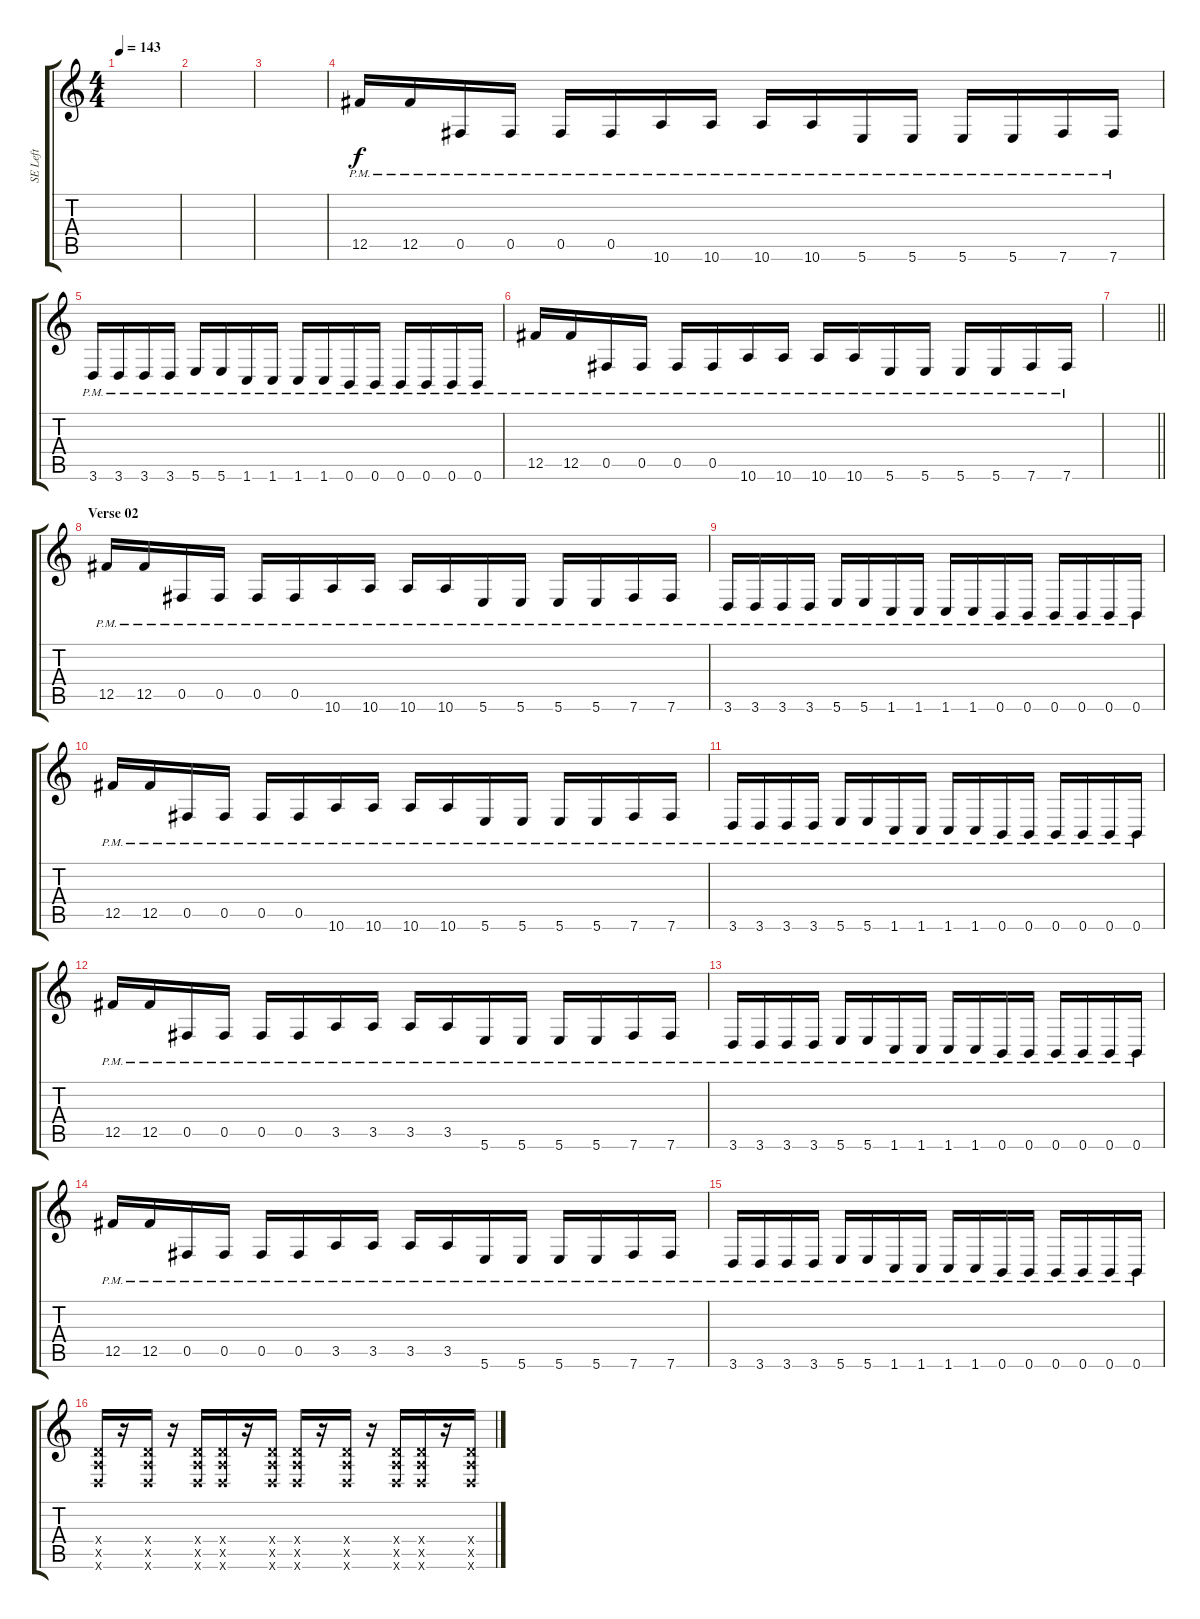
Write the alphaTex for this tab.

\track ("SE Left" "SE Left") {instrument distortionguitar}
\staff {score tabs}
\tuning (Db4 Ab3 E3 B2 Gb2 B1) {hide}
\ts (4 4)
\tempo 143
\clef g2
\ks c
|
|
|
12.5{pm}.16 12.5{pm}.16 0.5{pm}.16 0.5{pm}.16 0.5{pm}.16 0.5{pm}.16 10.6{pm}.16 10.6{pm}.16 10.6{pm}.16 10.6{pm}.16 5.6{pm}.16 5.6{pm}.16 5.6{pm}.16 5.6{pm}.16 7.6{pm}.16 7.6{pm}.16 |
3.6{pm}.16 3.6{pm}.16 3.6{pm}.16 3.6{pm}.16 5.6{pm}.16 5.6{pm}.16 1.6{pm}.16 1.6{pm}.16 1.6{pm}.16 1.6{pm}.16 0.6{pm}.16 0.6{pm}.16 0.6{pm}.16 0.6{pm}.16 0.6{pm}.16 0.6{pm}.16 |
12.5{pm}.16 12.5{pm}.16 0.5{pm}.16 0.5{pm}.16 0.5{pm}.16 0.5{pm}.16 10.6{pm}.16 10.6{pm}.16 10.6{pm}.16 10.6{pm}.16 5.6{pm}.16 5.6{pm}.16 5.6{pm}.16 5.6{pm}.16 7.6{pm}.16 7.6{pm}.16 |
\barLineRight lightlight
|
\section ("" "Verse 02")
12.5{pm}.16 12.5{pm}.16 0.5{pm}.16 0.5{pm}.16 0.5{pm}.16 0.5{pm}.16 10.6{pm}.16 10.6{pm}.16 10.6{pm}.16 10.6{pm}.16 5.6{pm}.16 5.6{pm}.16 5.6{pm}.16 5.6{pm}.16 7.6{pm}.16 7.6{pm}.16 |
3.6{pm}.16 3.6{pm}.16 3.6{pm}.16 3.6{pm}.16 5.6{pm}.16 5.6{pm}.16 1.6{pm}.16 1.6{pm}.16 1.6{pm}.16 1.6{pm}.16 0.6{pm}.16 0.6{pm}.16 0.6{pm}.16 0.6{pm}.16 0.6{pm}.16 0.6{pm}.16 |
12.5{pm}.16 12.5{pm}.16 0.5{pm}.16 0.5{pm}.16 0.5{pm}.16 0.5{pm}.16 10.6{pm}.16 10.6{pm}.16 10.6{pm}.16 10.6{pm}.16 5.6{pm}.16 5.6{pm}.16 5.6{pm}.16 5.6{pm}.16 7.6{pm}.16 7.6{pm}.16 |
3.6{pm}.16 3.6{pm}.16 3.6{pm}.16 3.6{pm}.16 5.6{pm}.16 5.6{pm}.16 1.6{pm}.16 1.6{pm}.16 1.6{pm}.16 1.6{pm}.16 0.6{pm}.16 0.6{pm}.16 0.6{pm}.16 0.6{pm}.16 0.6{pm}.16 0.6{pm}.16 |
12.5{pm}.16 12.5{pm}.16 0.5{pm}.16 0.5{pm}.16 0.5{pm}.16 0.5{pm}.16 3.5{pm}.16 3.5{pm}.16 3.5{pm}.16 3.5{pm}.16 5.6{pm}.16 5.6{pm}.16 5.6{pm}.16 5.6{pm}.16 7.6{pm}.16 7.6{pm}.16 |
3.6{pm}.16 3.6{pm}.16 3.6{pm}.16 3.6{pm}.16 5.6{pm}.16 5.6{pm}.16 1.6{pm}.16 1.6{pm}.16 1.6{pm}.16 1.6{pm}.16 0.6{pm}.16 0.6{pm}.16 0.6{pm}.16 0.6{pm}.16 0.6{pm}.16 0.6{pm}.16 |
12.5{pm}.16 12.5{pm}.16 0.5{pm}.16 0.5{pm}.16 0.5{pm}.16 0.5{pm}.16 3.5{pm}.16 3.5{pm}.16 3.5{pm}.16 3.5{pm}.16 5.6{pm}.16 5.6{pm}.16 5.6{pm}.16 5.6{pm}.16 7.6{pm}.16 7.6{pm}.16 |
3.6{pm}.16 3.6{pm}.16 3.6{pm}.16 3.6{pm}.16 5.6{pm}.16 5.6{pm}.16 1.6{pm}.16 1.6{pm}.16 1.6{pm}.16 1.6{pm}.16 0.6{pm}.16 0.6{pm}.16 0.6{pm}.16 0.6{pm}.16 0.6{pm}.16 0.6{pm}.16 |
(3.4{x} 3.5{x} 3.6{x}).16 r.16 (3.4{x} 3.5{x} 3.6{x}).16 r.16 (3.4{x} 3.5{x} 3.6{x}).16 (3.4{x} 3.5{x} 3.6{x}).16 r.16 (3.4{x} 3.5{x} 3.6{x}).16 (3.4{x} 3.5{x} 3.6{x}).16 r.16 (3.4{x} 3.5{x} 3.6{x}).16 r.16 (3.4{x} 3.5{x} 3.6{x}).16 (3.4{x} 3.5{x} 3.6{x}).16 r.16 (3.4{x} 3.5{x} 3.6{x}).16
